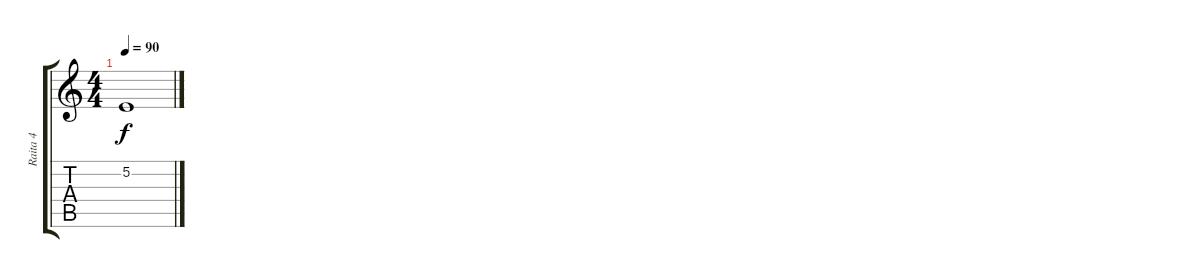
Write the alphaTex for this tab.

\track ("Raita 4" "Raita 4") {instrument lead2sawtooth}
\staff {score tabs}
\tuning (E4 B3 G3 D3 A2 E2) {hide}
\ts (4 4)
\tempo 90
\clef g2
\ks c
5.2.1{dy f}
